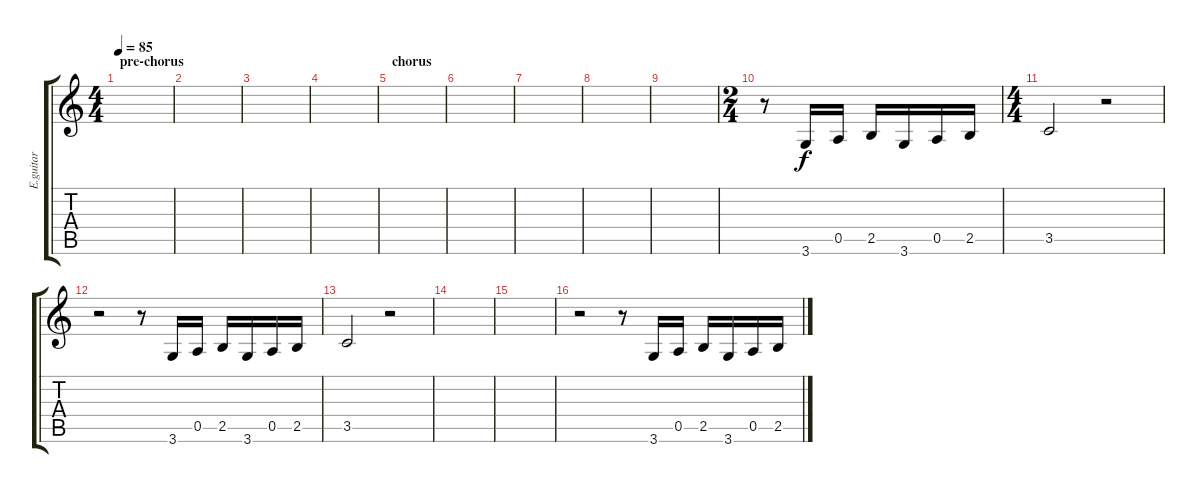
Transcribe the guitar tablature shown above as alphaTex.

\track ("E.guitar" "E.guitar") {instrument distortionguitar}
\staff {score tabs}
\tuning (E4 B3 G3 D3 A2 E2) {hide}
\ts (4 4)
\section ("" "pre-chorus")
\tempo 85
\clef g2
\ks c
|
|
|
|
\section ("" "chorus")
|
|
|
|
|
\ts (2 4)
r.8 3.6.16 0.5.16 2.5.16 3.6.16 0.5.16 2.5.16 |
\ts (4 4)
3.5.2 r.2 |
r.2 r.8 3.6.16 0.5.16 2.5.16 3.6.16 0.5.16 2.5.16 |
3.5.2 r.2 |
|
|
r.2 r.8 3.6.16 0.5.16 2.5.16 3.6.16 0.5.16 2.5.16
